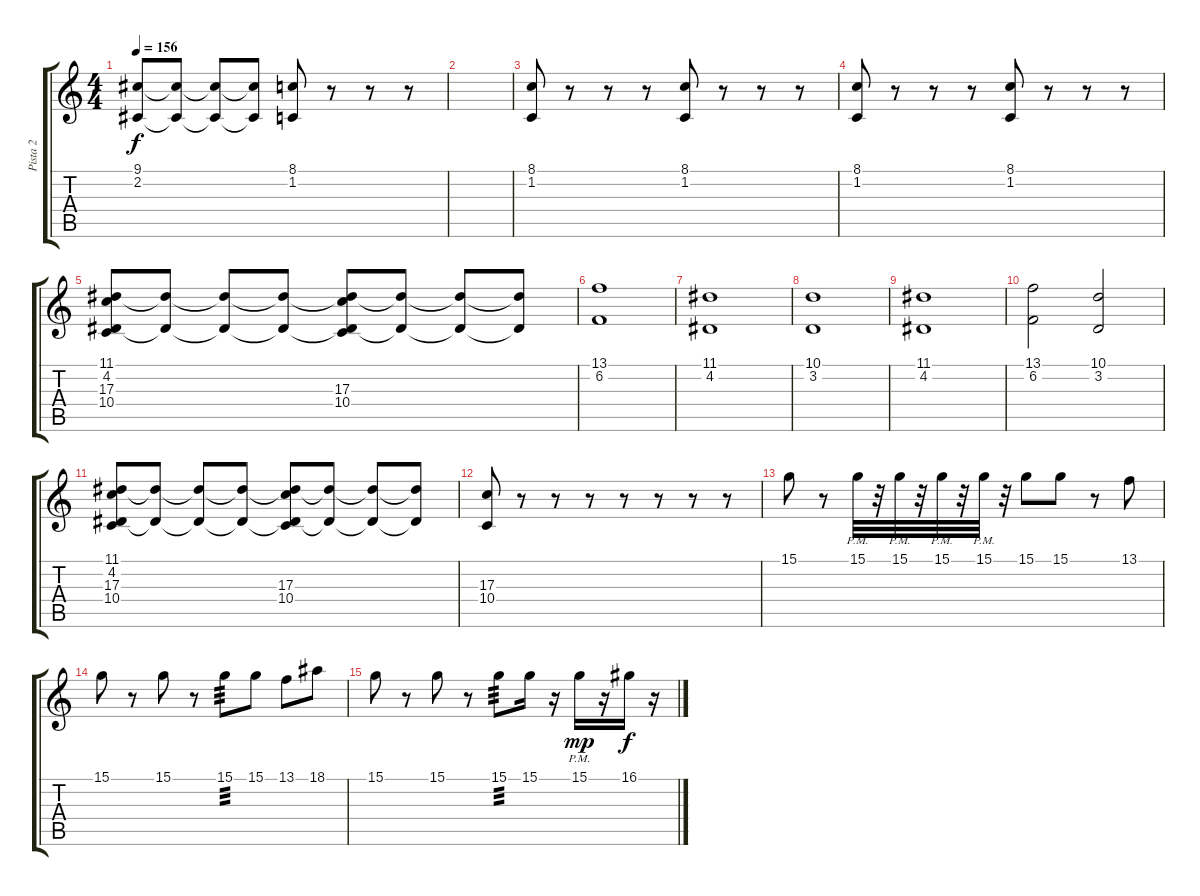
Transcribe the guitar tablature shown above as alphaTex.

\track ("Pista 2" "Pista 2") {instrument choiraahs}
\staff {score tabs}
\tuning (E4 B3 G3 D3 A2 E2) {hide}
\ts (4 4)
\tempo 156
\clef g2
\ks c
(9.1 2.2).8{dy f} (9.1{t} 2.2{t}).8 (9.1{t} 2.2{t}).8 (9.1{t} 2.2{t}).8 (8.1 1.2).8 r.8 r.8 r.8 |
|
(8.1 1.2).8 r.8 r.8 r.8 (8.1 1.2).8 r.8 r.8 r.8 |
(8.1 1.2).8 r.8 r.8 r.8 (8.1 1.2).8 r.8 r.8 r.8 |
(11.1 4.2 17.3 10.4).8 (11.1{t} 4.2{t}).8 (11.1{t} 4.2{t}).8 (11.1{t} 4.2{t}).8 (11.1{t} 4.2{t} 17.3 10.4).8 (11.1{t} 4.2{t}).8 (11.1{t} 4.2{t}).8 (11.1{t} 4.2{t}).8 |
(13.1 6.2).1 |
(11.1 4.2).1 |
(10.1 3.2).1 |
(11.1 4.2).1 |
(13.1 6.2).2 (10.1 3.2).2 |
(11.1 4.2 17.3 10.4).8 (11.1{t} 4.2{t}).8 (11.1{t} 4.2{t}).8 (11.1{t} 4.2{t}).8 (11.1{t} 4.2{t} 17.3 10.4).8 (11.1{t} 4.2{t}).8 (11.1{t} 4.2{t}).8 (11.1{t} 4.2{t}).8 |
(17.3 10.4).8 r.8 r.8 r.8 r.8 r.8 r.8 r.8 |
15.1.8{volume 11 instrument lead4chiff} r.8 15.1{pm}.32 r.32 15.1{pm}.32 r.32 15.1{pm}.32 r.32 15.1{pm}.32 r.32 15.1.8 15.1.8 r.8 13.1.8 |
15.1.8 r.8 15.1.8 r.8 15.1.8{tp 3} 15.1.8 13.1.8 18.1.8 |
15.1.8 r.8 15.1.8 r.8 15.1.8{tp 3} 15.1.16 r.16 15.1{pm}.16{dy mp} r.16 16.1.16{dy f} r.16
